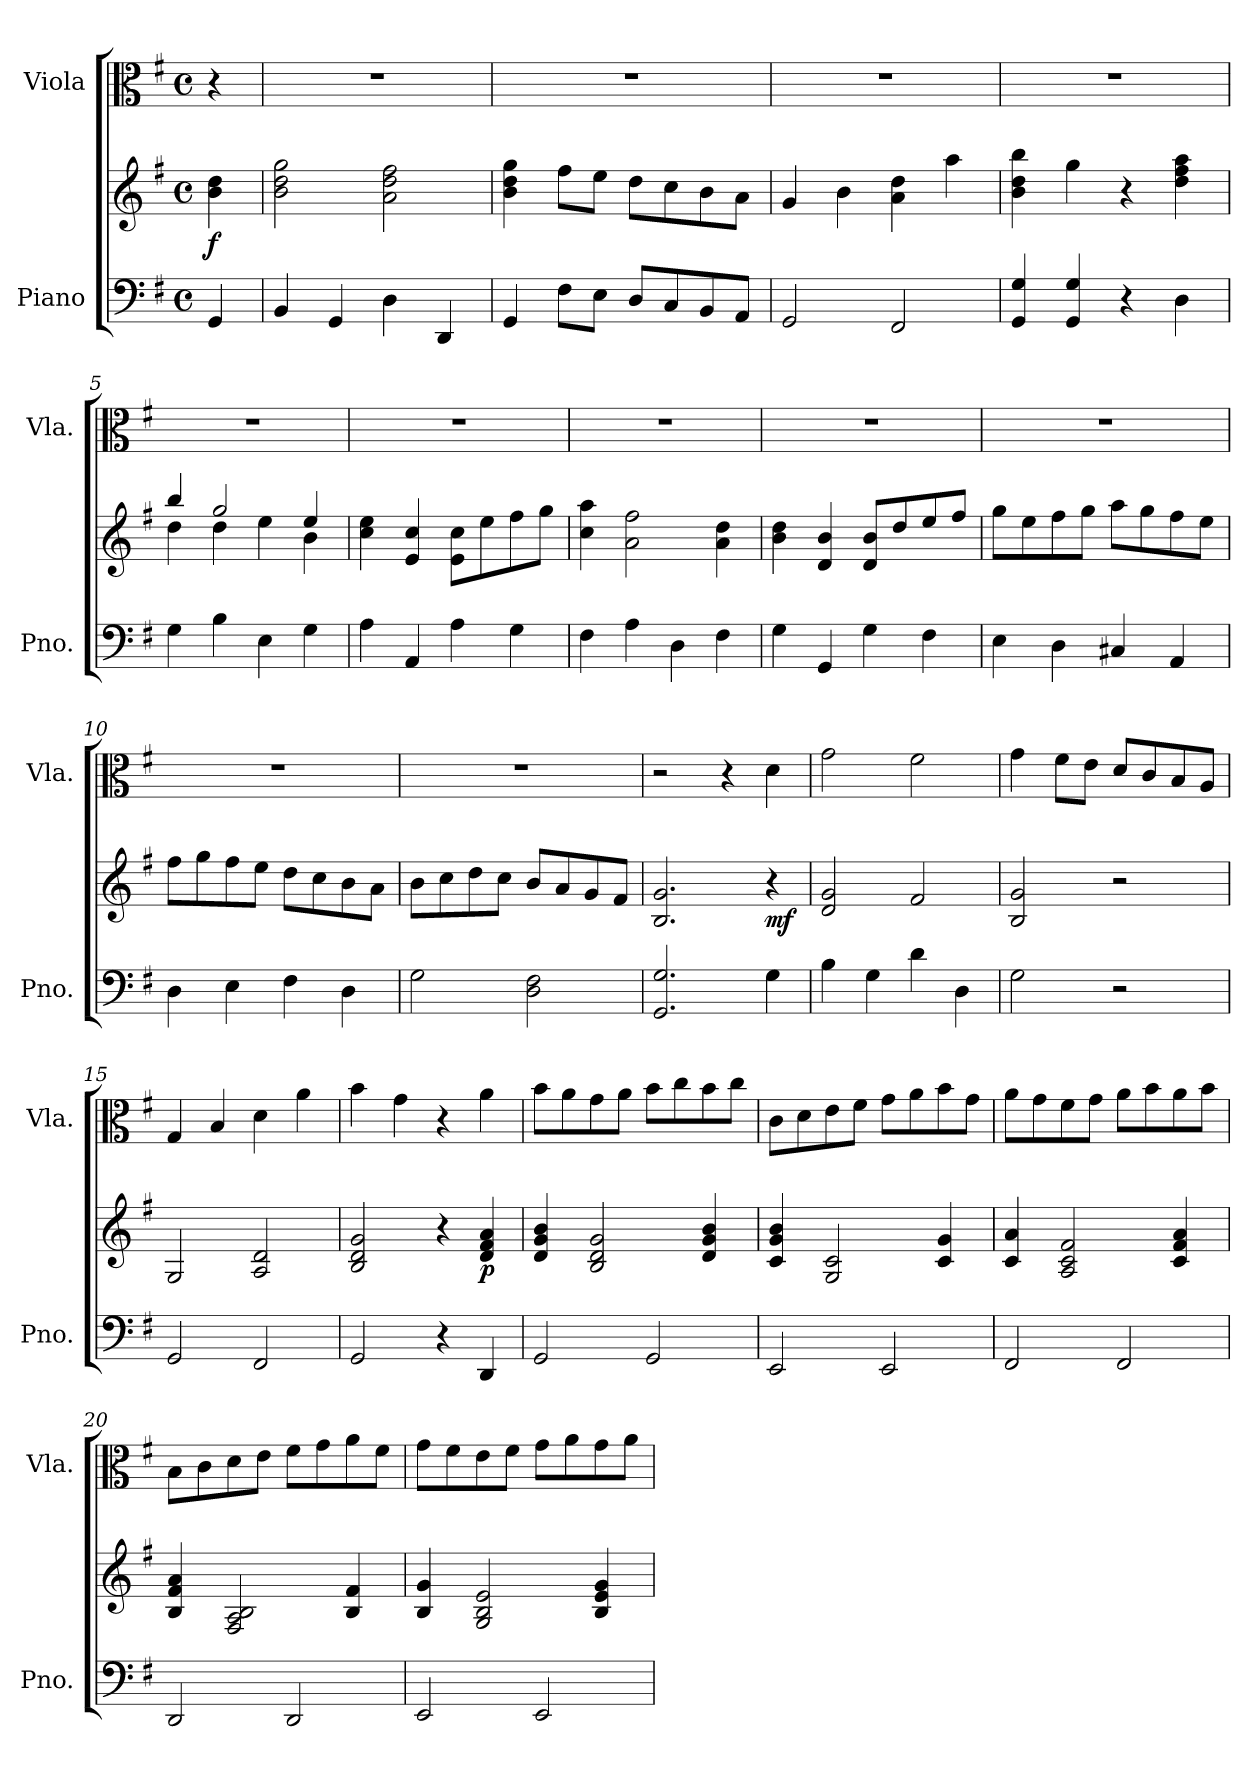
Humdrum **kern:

**kern	**kern	**dynam	**kern
*part2	*part2	*part2	*part1
*staff3	*staff2	*staff2/3	*staff1
*I"Piano	*	*	*I"Viola
*I'Pno.	*	*	*I'Vla.
*clefF4	*clefG2	*	*clefC3
*k[f#]	*k[f#]	*	*k[f#]
*M4/4	*M4/4	*	*M4/4
*met(c)	*met(c)	*	*met(c)
*MM170	*MM170	*	*MM170
=	=	=	=
!	!	!LO:DY:b	!
4GG/	4b\ 4dd\	f	4r
=1	=1	=1	=1
4BB/	2b\ 2dd\ 2gg\	.	1r
4GG/	.	.	.
4D\	2a\ 2dd\ 2ff#\	.	.
4DD/	.	.	.
=2	=2	=2	=2
4GG/	4b\ 4dd\ 4gg\	.	1r
8F#\L	8ff#\L	.	.
8E\J	8ee\J	.	.
8D/L	8dd\L	.	.
8C/	8cc\	.	.
8BB/	8b\	.	.
8AA/J	8a\J	.	.
=3	=3	=3	=3
2GG/	4g/	.	1r
.	4b\	.	.
2FF#/	4a\ 4dd\	.	.
.	4aa\	.	.
=4	=4	=4	=4
4GG/ 4G/	4b\ 4dd\ 4bb\	.	1r
4GG/ 4G/	4gg\	.	.
4r	4r	.	.
4D\	4dd\ 4ff#\ 4aa\	.	.
=5	=5	=5	=5
*	*^	*	*
4G\	4bb/	4dd\	.	1r
4B\	2gg/	4dd\	.	.
4E\	.	4ee\	.	.
4G\	4ee/	4b\	.	.
*	*v	*v	*	*
=6	=6	=6	=6
4A\	4cc\ 4ee\	.	1r
4AA/	4e/ 4cc/	.	.
4A\	8e\ 8cc\L	.	.
.	8ee\	.	.
4G\	8ff#\	.	.
.	8gg\J	.	.
!!LO:LB:g=z
=7	=7	=7	=7
4F#\	4cc\ 4aa\	.	1r
4A\	2a\ 2ff#\	.	.
4D\	.	.	.
4F#\	4a\ 4dd\	.	.
=8	=8	=8	=8
4G\	4b\ 4dd\	.	1r
4GG/	4d/ 4b/	.	.
4G\	8d/ 8b/L	.	.
.	8dd/	.	.
4F#\	8ee/	.	.
.	8ff#/J	.	.
=9	=9	=9	=9
4E\	8gg\L	.	1r
.	8ee\	.	.
4D\	8ff#\	.	.
.	8gg\J	.	.
4C#X/	8aa\L	.	.
.	8gg\	.	.
4AA/	8ff#\	.	.
.	8ee\J	.	.
=10	=10	=10	=10
4D\	8ff#\L	.	1r
.	8gg\	.	.
4E\	8ff#\	.	.
.	8ee\J	.	.
4F#\	8dd\L	.	.
.	8cc\	.	.
4D\	8b\	.	.
.	8a\J	.	.
=11	=11	=11	=11
2G\	8b\L	.	1r
.	8cc\	.	.
.	8dd\	.	.
.	8cc\J	.	.
2D\ 2F#\	8b/L	.	.
.	8a/	.	.
.	8g/	.	.
.	8f#/J	.	.
=12	=12	=12	=12
2.GG/ 2.G/	2.B/ 2.g/	.	2r
.	.	.	4r
!	!	!LO:DY:b	!
4G\	4r	mf	4d\
!!LO:LB:g=z
=13	=13	=13	=13
4B\	2d/ 2g/	.	2g\
4G\	.	.	.
4d\	2f#/	.	2f#\
4D\	.	.	.
=14	=14	=14	=14
2G\	2B/ 2g/	.	4g\
.	.	.	8f#\L
.	.	.	8e\J
2r	2r	.	8d/L
.	.	.	8c/
.	.	.	8B/
.	.	.	8A/J
=15	=15	=15	=15
2GG/	2G/	.	4G/
.	.	.	4B/
2FF#/	2A/ 2d/	.	4d\
.	.	.	4a\
=16	=16	=16	=16
2GG/	2B/ 2d/ 2g/	.	4b\
.	.	.	4g\
4r	4r	.	4r
!	!	!LO:DY:b	!
4DD/	4d/ 4f#/ 4a/	p	4a\
=17	=17	=17	=17
2GG/	4d/ 4g/ 4b/	.	8b\L
.	.	.	8a\
.	2B/ 2d/ 2g/	.	8g\
.	.	.	8a\J
2GG/	.	.	8b\L
.	.	.	8cc\
.	4d/ 4g/ 4b/	.	8b\
.	.	.	8cc\J
=18	=18	=18	=18
2EE/	4c/ 4g/ 4b/	.	8c\L
.	.	.	8d\
.	2G/ 2c/	.	8e\
.	.	.	8f#\J
2EE/	.	.	8g\L
.	.	.	8a\
.	4c/ 4g/	.	8b\
.	.	.	8g\J
!!LO:LB:g=z
=19	=19	=19	=19
2FF#/	4c/ 4a/	.	8a\L
.	.	.	8g\
.	2A/ 2c/ 2f#/	.	8f#\
.	.	.	8g\J
2FF#/	.	.	8a\L
.	.	.	8b\
.	4c/ 4f#/ 4a/	.	8a\
.	.	.	8b\J
=20	=20	=20	=20
2DD/	4B/ 4f#/ 4a/	.	8B\L
.	.	.	8c\
.	2F#/ 2A/ 2B/	.	8d\
.	.	.	8e\J
2DD/	.	.	8f#\L
.	.	.	8g\
.	4B/ 4f#/	.	8a\
.	.	.	8f#\J
=21	=21	=21	=21
2EE/	4B/ 4g/	.	8g\L
.	.	.	8f#\
.	2G/ 2B/ 2e/	.	8e\
.	.	.	8f#\J
2EE/	.	.	8g\L
.	.	.	8a\
.	4B/ 4e/ 4g/	.	8g\
.	.	.	8a\J
=	=	=	=
*-	*-	*-	*-
